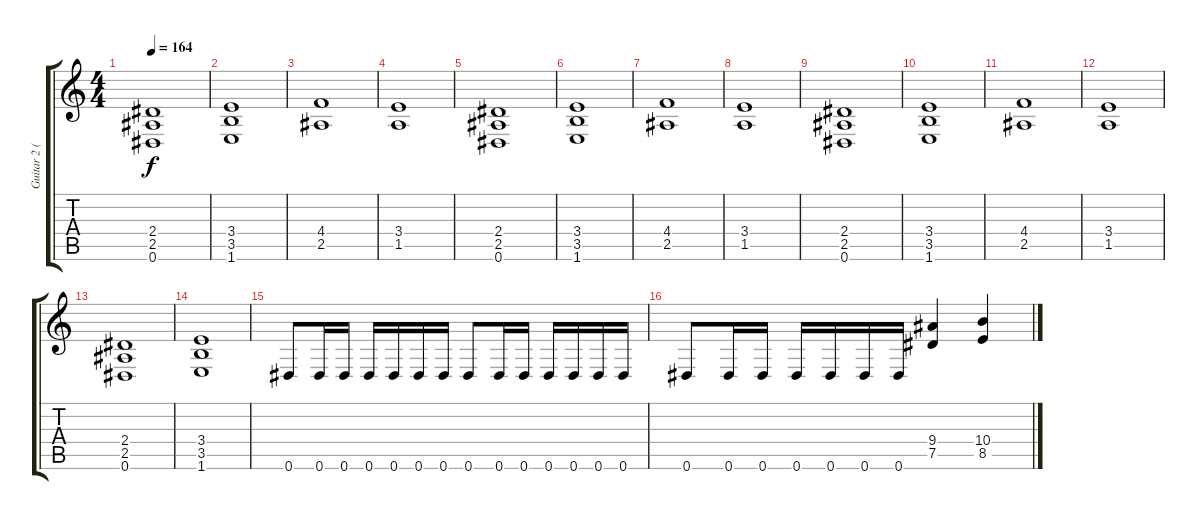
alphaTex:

\track ("Guitar 2 (Kerry)" "Guitar 2 (") {instrument distortionguitar}
\staff {score tabs}
\tuning (Eb4 Bb3 Gb3 Db3 Ab2 Eb2) {hide}
\ts (4 4)
\tempo 164
\clef g2
\ks c
(2.4 2.5 0.6).1{dy f} |
(3.4 3.5 1.6).1 |
(4.4 2.5).1 |
(3.4 1.5).1 |
(2.4 2.5 0.6).1 |
(3.4 3.5 1.6).1 |
(4.4 2.5).1 |
(3.4 1.5).1 |
(2.4 2.5 0.6).1 |
(3.4 3.5 1.6).1 |
(4.4 2.5).1 |
(3.4 1.5).1 |
(2.4 2.5 0.6).1 |
(3.4 3.5 1.6).1 |
0.6.8 0.6.16 0.6.16 0.6.16 0.6.16 0.6.16 0.6.16 0.6.8 0.6.16 0.6.16 0.6.16 0.6.16 0.6.16 0.6.16 |
0.6.8 0.6.16 0.6.16 0.6.16 0.6.16 0.6.16 0.6.16 (9.4 7.5).4 (10.4 8.5).4
